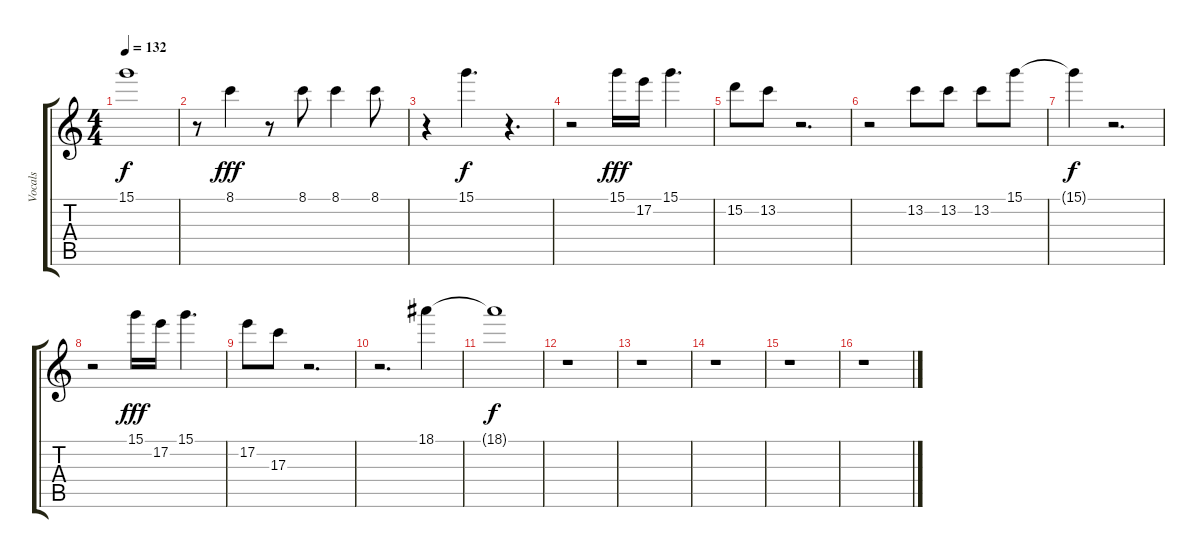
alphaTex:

\track ("Vocals" "Vocals") {instrument overdrivenguitar}
\staff {score tabs}
\tuning (E4 B3 G3 D3 A2 E2) {hide}
\ts (4 4)
\tempo 132
\clef g2
\ks c
15.1{t}.1{dy f} |
r.8 8.1.4{dy fff} r.8 8.1.8 8.1.4 8.1.8 |
r.4 15.1.4{d dy f} r.4{d} |
r.2 15.1.16{dy fff} 17.2.16 15.1.4{d} |
15.2.8 13.2.8 r.2{d} |
r.2 13.2.8 13.2.8 13.2.8 15.1.8 |
15.1{t}.4{dy f} r.2{d} |
r.2 15.1.16{dy fff} 17.2.16 15.1.4{d} |
17.2.8 17.3.8 r.2{d} |
r.2{d} 18.1.4 |
18.1{t}.1{dy f} |
r.1 |
r.1 |
r.1 |
r.1 |
r.1
